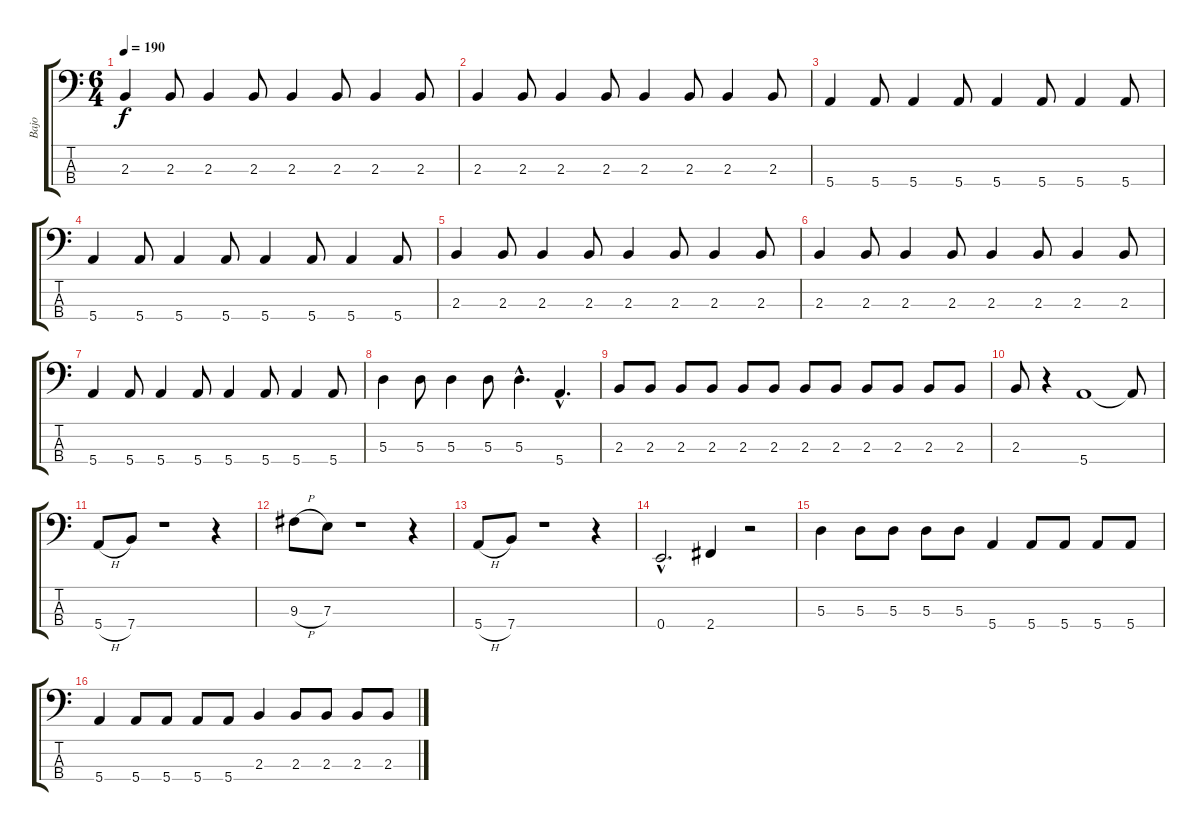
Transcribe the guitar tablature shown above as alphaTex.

\track ("Bajo" "Bajo") {instrument electricbassfinger}
\staff {score tabs}
\tuning (G2 D2 A1 E1) {hide}
\ts (6 4)
\tempo 190
\clef f4
\ks c
2.3.4{dy f} 2.3.8 2.3.4 2.3.8 2.3.4 2.3.8 2.3.4 2.3.8 |
2.3.4 2.3.8 2.3.4 2.3.8 2.3.4 2.3.8 2.3.4 2.3.8 |
5.4.4 5.4.8 5.4.4 5.4.8 5.4.4 5.4.8 5.4.4 5.4.8 |
5.4.4 5.4.8 5.4.4 5.4.8 5.4.4 5.4.8 5.4.4 5.4.8 |
2.3.4 2.3.8 2.3.4 2.3.8 2.3.4 2.3.8 2.3.4 2.3.8 |
2.3.4 2.3.8 2.3.4 2.3.8 2.3.4 2.3.8 2.3.4 2.3.8 |
5.4.4 5.4.8 5.4.4 5.4.8 5.4.4 5.4.8 5.4.4 5.4.8 |
5.3.4 5.3.8 5.3.4 5.3.8 5.3{hac}.4{d} 5.4{hac}.4{d} |
2.3.8 2.3.8 2.3.8 2.3.8 2.3.8 2.3.8 2.3.8 2.3.8 2.3.8 2.3.8 2.3.8 2.3.8 |
2.3.8 r.4 5.4.1 5.4{t}.8 |
5.4{h}.8 7.4.8 r.1 r.4 |
9.3{h}.8 7.3.8 r.1 r.4 |
5.4{h}.8 7.4.8 r.1 r.4 |
0.4{hac}.2{d} 2.4.4 r.2 |
5.3.4 5.3.8 5.3.8 5.3.8 5.3.8 5.4.4 5.4.8 5.4.8 5.4.8 5.4.8 |
5.4.4 5.4.8 5.4.8 5.4.8 5.4.8 2.3.4 2.3.8 2.3.8 2.3.8 2.3.8
